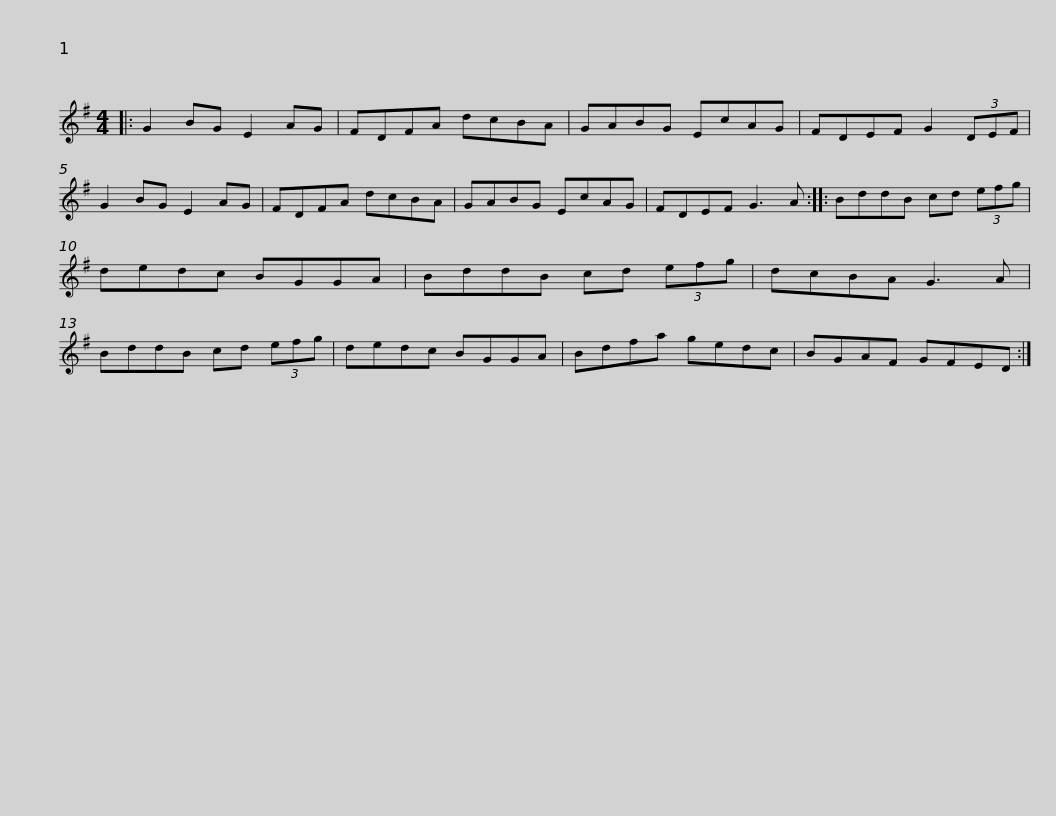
X:1
L:1/8
M:4/4
I:linebreak $
K:G
V:1 treble
V:1
|: G2 BG E2 AG | FDFA dcBA | GABG EcAG | FDEF G2 (3DEF | G2 BG E2 AG | %5
 FDFA dcBA |$ GABG EcAG | FDEF G3 A :: BddB cd (3efg | dedc BGGA | %10
 BddB cd (3efg |$ dcBA G3 A | BddB cd (3efg | dedc BGGA | Bdfa gedc | %15
 BGAF GFED :| %16
